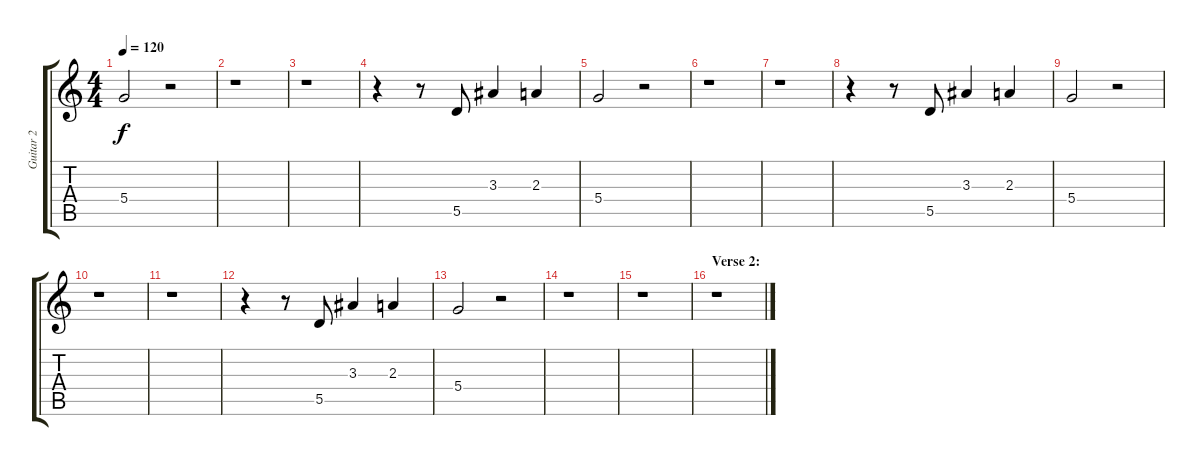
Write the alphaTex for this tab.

\track ("Guitar 2" "Guitar 2") {instrument electricguitarjazz}
\staff {score tabs}
\tuning (E4 B3 G3 D3 A2 E2) {hide}
\ts (4 4)
\tempo 120
\clef g2
\ks c
5.4.2{dy f} r.2 |
r.1 |
r.1 |
r.4 r.8 5.5.8 3.3.4 2.3.4 |
5.4.2 r.2 |
r.1 |
r.1 |
r.4 r.8 5.5.8 3.3.4 2.3.4 |
5.4.2 r.2 |
r.1 |
r.1 |
r.4 r.8 5.5.8 3.3.4 2.3.4 |
5.4.2 r.2 |
r.1 |
r.1 |
\section ("" "Verse 2:")
r.1
